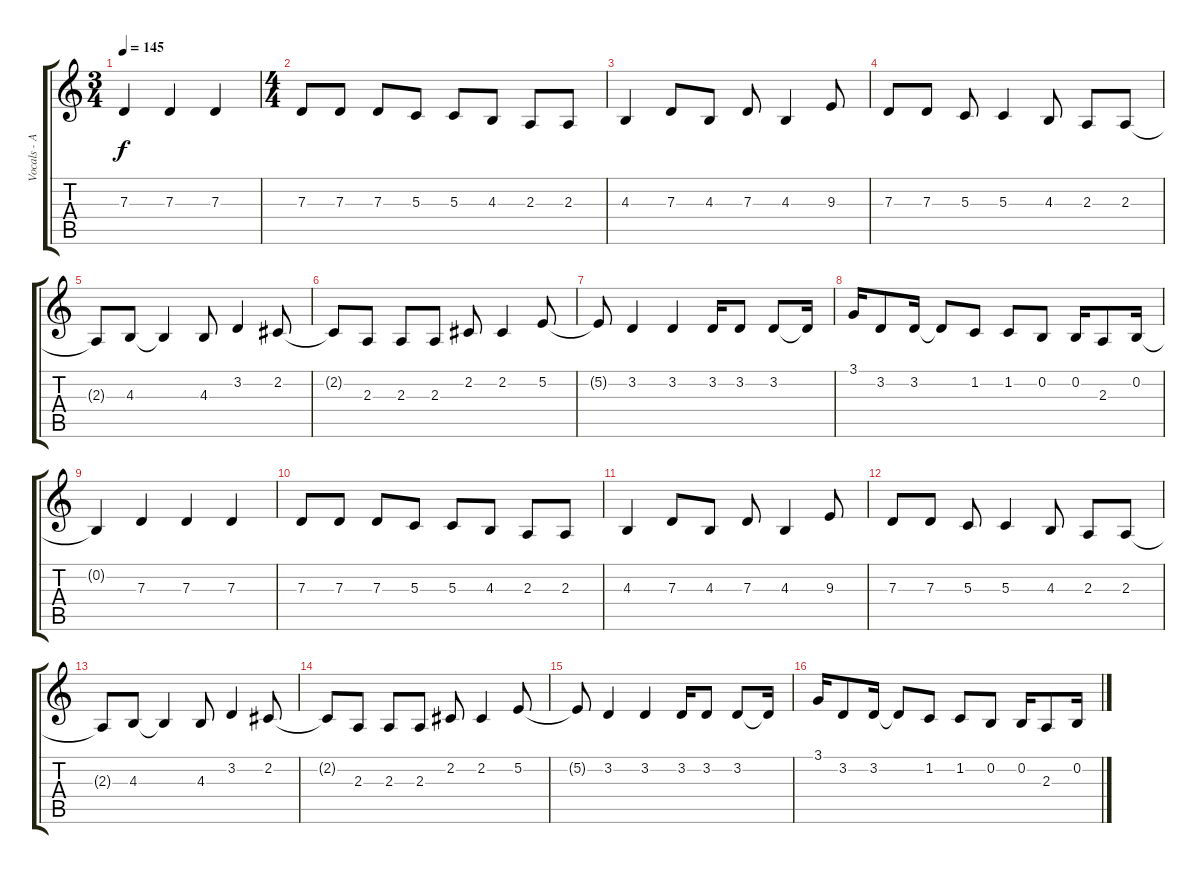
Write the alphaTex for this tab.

\track ("Vocals - Anna" "Vocals - A") {instrument brightacousticpiano}
\staff {score tabs}
\tuning (E4 B3 G3 D3 A2 E2) {hide}
\ts (3 4)
\tempo 145
\clef g2
\ks c
7.3.4{dy f instrument brightacousticpiano} 7.3.4 7.3.4 |
\ts (4 4)
7.3.8 7.3.8 7.3.8 5.3.8 5.3.8 4.3.8 2.3.8 2.3.8 |
4.3.4 7.3.8 4.3.8 7.3.8 4.3.4 9.3.8 |
7.3.8 7.3.8 5.3.8 5.3.4 4.3.8 2.3.8 2.3.8 |
2.3{t}.8 4.3.8 4.3{t}.4 4.3.8 3.2.4 2.2.8 |
2.2{t}.8 2.3.8 2.3.8 2.3.8 2.2.8 2.2.4 5.2.8 |
5.2{t}.8 3.2.4 3.2.4 3.2.16 3.2.8 3.2.8 3.2{t}.16 |
3.1.16 3.2.8 3.2.16 3.2{t}.8 1.2.8 1.2.8 0.2.8 0.2.16 2.3.8 0.2.16 |
0.2{t}.4 7.3.4 7.3.4 7.3.4 |
7.3.8 7.3.8 7.3.8 5.3.8 5.3.8 4.3.8 2.3.8 2.3.8 |
4.3.4 7.3.8 4.3.8 7.3.8 4.3.4 9.3.8 |
7.3.8 7.3.8 5.3.8 5.3.4 4.3.8 2.3.8 2.3.8 |
2.3{t}.8 4.3.8 4.3{t}.4 4.3.8 3.2.4 2.2.8 |
2.2{t}.8 2.3.8 2.3.8 2.3.8 2.2.8 2.2.4 5.2.8 |
5.2{t}.8 3.2.4 3.2.4 3.2.16 3.2.8 3.2.8 3.2{t}.16 |
3.1.16 3.2.8 3.2.16 3.2{t}.8 1.2.8 1.2.8 0.2.8 0.2.16 2.3.8 0.2.16
